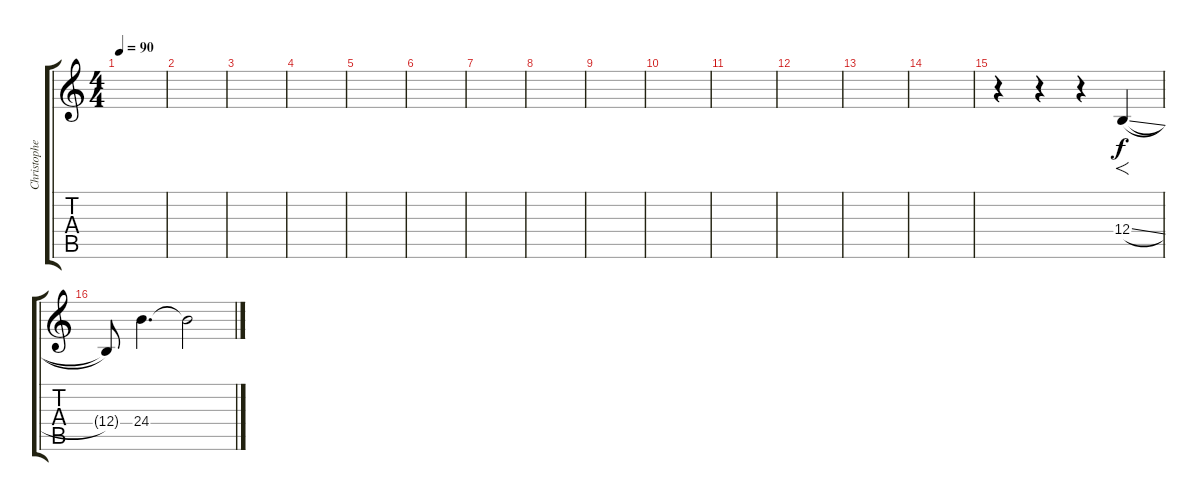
\track ("Christopher Dudley" "Christophe") {instrument lead4chiff}
\staff {score tabs}
\tuning (Db4 Ab3 E3 B2 Gb2 B1) {hide}
\ts (4 4)
\tempo 90
\clef g2
\ks c
|
|
|
|
|
|
|
|
|
|
|
|
|
|
r.4{volume 10} r.4 r.4 12.4{sl}.4{f} |
12.4{t}.8 24.4.4{d} 24.4{t}.2
